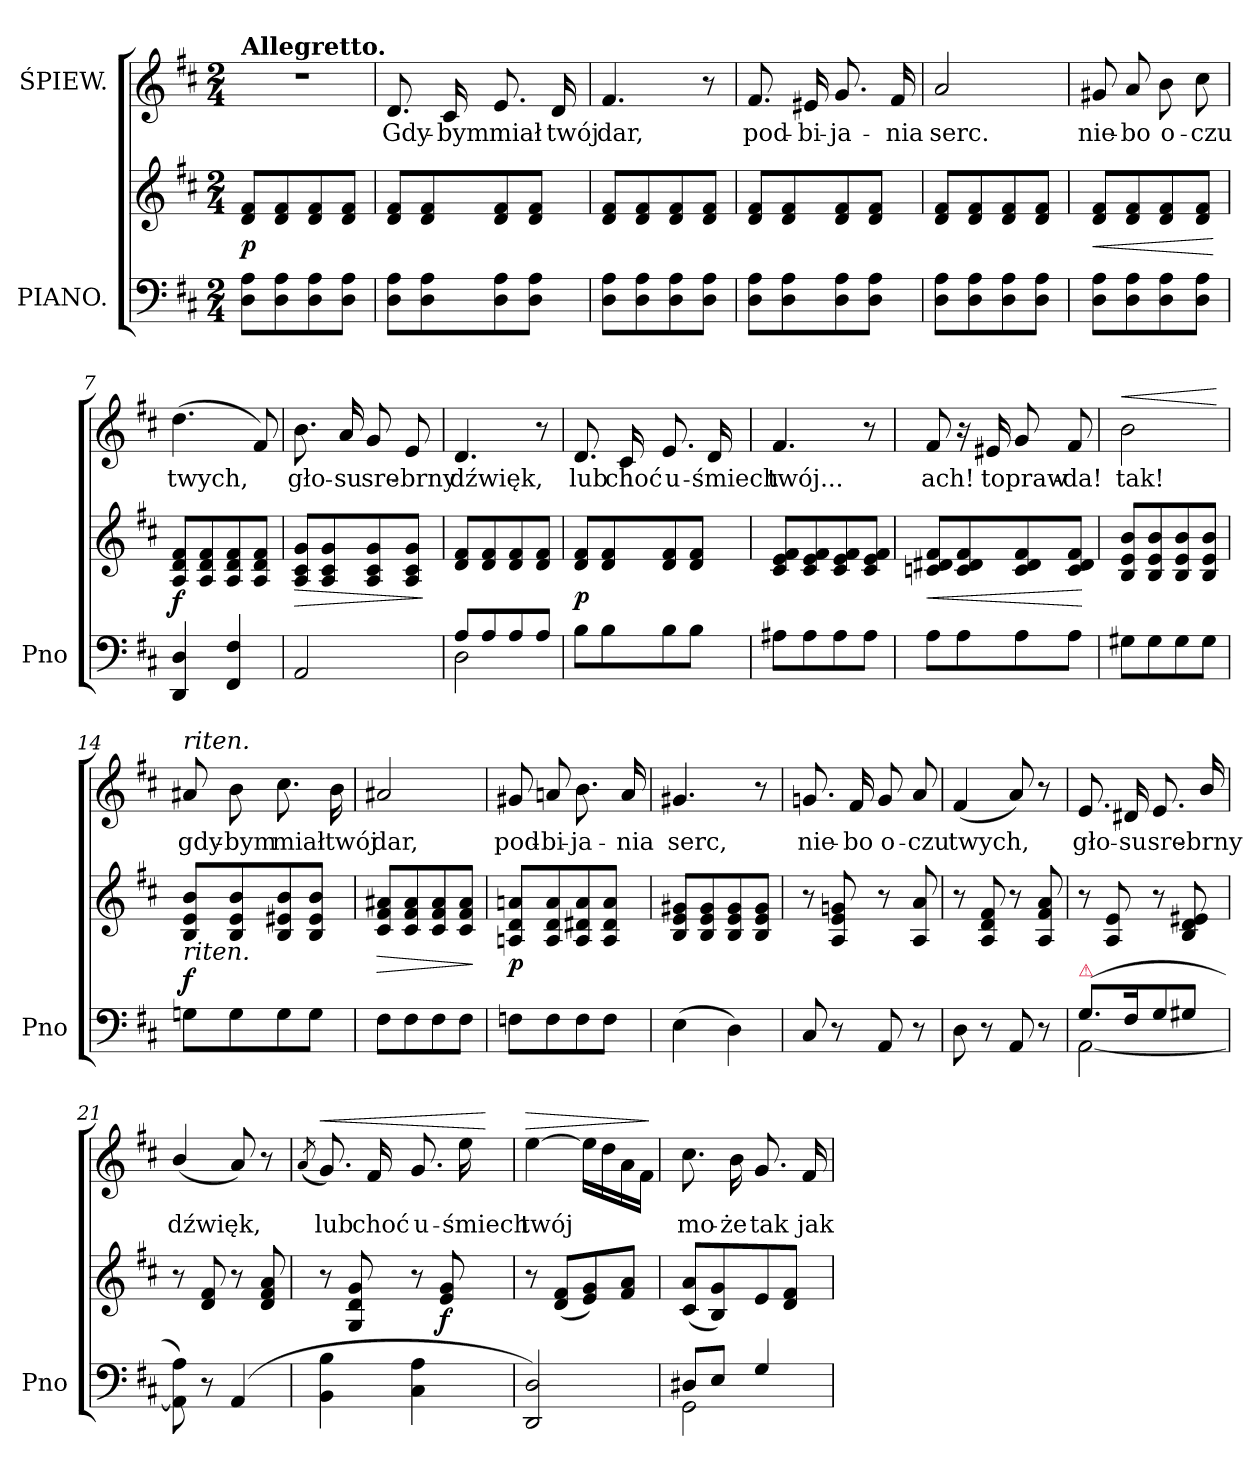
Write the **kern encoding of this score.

**kern	**kern	**dynam	**kern	**text	**dynam
*part2	*part2	*part2	*part1	*part1	*part1
*staff3	*staff2	*staff2/3	*staff1	*staff1	*staff1
*I"PIANO.	*	*	*I"ŚPIEW.	*	*
*I'Pno	*	*	*	*	*
*clefF4	*clefG2	*	*clefG2	*	*
*k[f#c#]	*k[f#c#]	*	*k[f#c#]	*	*
*D:	*D:	*	*D:	*	*
*M2/4	*M2/4	*	*M2/4	*	*
=1	=1	=1	=1	=1	=1
!	!	!	!LO:TX:a:B:t=Allegretto.	!	!
8D\ 8A\L	8d/ 8f#/L	p	2r	.	.
8D\ 8A\	8d/ 8f#/	.	.	.	.
8D\ 8A\	8d/ 8f#/	.	.	.	.
8D\ 8A\J	8d/ 8f#/J	.	.	.	.
=2	=2	=2	=2	=2	=2
8D\ 8A\L	8d/ 8f#/L	.	8.d/	Gdy-	.
8D\ 8A\	8d/ 8f#/	.	.	.	.
.	.	.	16c#/	-bym	.
8D\ 8A\	8d/ 8f#/	.	8.e/	miał	.
8D\ 8A\J	8d/ 8f#/J	.	.	.	.
.	.	.	16d/	twój	.
=3	=3	=3	=3	=3	=3
8D\ 8A\L	8d/ 8f#/L	.	4.f#/	dar,	.
8D\ 8A\	8d/ 8f#/	.	.	.	.
8D\ 8A\	8d/ 8f#/	.	.	.	.
8D\ 8A\J	8d/ 8f#/J	.	8r	.	.
=4	=4	=4	=4	=4	=4
8D\ 8A\L	8d/ 8f#/L	.	8.f#/	pod-	.
8D\ 8A\	8d/ 8f#/	.	.	.	.
.	.	.	16e#X/	-bi-	.
8D\ 8A\	8d/ 8f#/	.	8.g/	-ja-	.
8D\ 8A\J	8d/ 8f#/J	.	.	.	.
.	.	.	16f#/	-nia	.
=5	=5	=5	=5	=5	=5
8D\ 8A\L	8d/ 8f#/L	.	2a/	serc.	.
8D\ 8A\	8d/ 8f#/	.	.	.	.
8D\ 8A\	8d/ 8f#/	.	.	.	.
8D\ 8A\J	8d/ 8f#/J	.	.	.	.
=6	=6	=6	=6	=6	=6
8D\ 8A\L	8d/ 8f#/L	<	8g#X/	nie-	.
8D\ 8A\	8d/ 8f#/	.	8a/	-bo	.
8D\ 8A\	8d/ 8f#/	.	8b\	o-	.
8D\ 8A\J	8d/ 8f#/J	.	8cc#\	-czu	.
.	.	[	.	.	.
=7	=7	=7	=7	=7	=7
4DD/ 4D/	8A/ 8d/ 8f#/L	f	(4.dd\	twych,	.
.	8A/ 8d/ 8f#/	.	.	.	.
4FF#/ 4F#/	8A/ 8d/ 8f#/	.	.	.	.
.	8A/ 8d/ 8f#/J	.	8f#/)	.	.
=8	=8	=8	=8	=8	=8
2AA/	8A/ 8c#/ 8g/L	>	8.b\	gło-	.
.	8A/ 8c#/ 8g/	.	.	.	.
.	.	.	16a/	-su	.
.	8A/ 8c#/ 8g/	.	8g/	sre-	.
.	8A/ 8c#/ 8g/J	.	8e/	-brny	.
.	.	]	.	.	.
=9	=9	=9	=9	=9	=9
*^	*	*	*	*	*
8A/L	2D\	8d/ 8f#/L	.	4.d/	dźwięk,	.
8A/	.	8d/ 8f#/	.	.	.	.
8A/	.	8d/ 8f#/	.	.	.	.
8A/J	.	8d/ 8f#/J	.	8r	.	.
*v	*v	*	*	*	*	*
=10	=10	=10	=10	=10	=10
8B\L	8d/ 8f#/L	p	8.d/	lub	.
8B\	8d/ 8f#/	.	.	.	.
.	.	.	16c#/	choć	.
8B\	8d/ 8f#/	.	8.e/	u-	.
8B\J	8d/ 8f#/J	.	.	.	.
.	.	.	16d/	-śmiech	.
=11	=11	=11	=11	=11	=11
8A#X\L	8c#/ 8e/ 8f#/L	.	4.f#/	twój...	.
8A#\	8c#/ 8e/ 8f#/	.	.	.	.
8A#\	8c#/ 8e/ 8f#/	.	.	.	.
8A#\J	8c#/ 8e/ 8f#/J	.	8r	.	.
=12	=12	=12	=12	=12	=12
8A\L	8cn/ 8d#X/ 8f#/L	<	8f#/	ach!	.
8A\	8c/ 8d#/ 8f#/	.	16r	.	.
.	.	.	16e#X/	to	.
8A\	8c/ 8d#/ 8f#/	.	8g/	praw-	.
8A\J	8c/ 8d#/ 8f#/J	.	8f#/	-da!	.
.	.	[	.	.	.
=13	=13	=13	=13	=13	=13
!	!	!	!	!	!LO:HP:a
8G#X\L	8B/ 8e/ 8b/L	.	2b\	tak!	<
8G#\	8B/ 8e/ 8b/	.	.	.	.
8G#\	8B/ 8e/ 8b/	.	.	.	.
8G#\J	8B/ 8e/ 8b/J	.	.	.	.
.	.	.	.	.	[
=14	=14	=14	=14	=14	=14
!	!	!	!LO:TX:a:i:t=riten.	!	!
!	!LO:TX:b:i:t=riten.	!	!	!	!
8Gn\L	8B/ 8e/ 8b/L	f	8a#X/	gdy-	.
8G\	8B/ 8e/ 8b/	.	8b\	-bym	.
8G\	8B/ 8e#X/ 8b/	.	8.cc#\	miał	.
8G\J	8B/ 8e#/ 8b/J	.	.	.	.
.	.	.	16b\	twój	.
=15	=15	=15	=15	=15	=15
8F#\L	8c#/ 8f#/ 8a#X/L	>	2a#X/	dar,	.
8F#\	8c#/ 8f#/ 8a#/	.	.	.	.
8F#\	8c#/ 8f#/ 8a#/	.	.	.	.
8F#\J	8c#/ 8f#/ 8a#/J	.	.	.	.
.	.	]	.	.	.
=16	=16	=16	=16	=16	=16
8Fn\L	8An/ 8d/ 8an/L	p	8g#X/	pod-	.
8F\	8A/ 8d/ 8a/	.	8an/	-bi-	.
8F\	8A/ 8d#X/ 8a/	.	8.b\	-ja-	.
8F\J	8A/ 8d#/ 8a/J	.	.	.	.
.	.	.	16a/	-nia	.
=17	=17	=17	=17	=17	=17
(4E\	8B/ 8e/ 8g#X/L	.	4.g#X/	serc,	.
.	8B/ 8e/ 8g#/	.	.	.	.
4D\)	8B/ 8e/ 8g#/	.	.	.	.
.	8B/ 8e/ 8g#/J	.	8r	.	.
=18	=18	=18	=18	=18	=18
8C#/	8r	.	8.gn/	nie-	.
8r	8A/ 8e/ 8gn/	.	.	.	.
.	.	.	16f#/	-bo	.
8AA/	8r	.	8g/	o-	.
8r	8A/ 8a/	.	8a/	-czu	.
=19	=19	=19	=19	=19	=19
8D\	8r	.	(4f#/	twych,	.
8r	8A/ 8d/ 8f#/	.	.	.	.
8AA/	8r	.	8a/)	.	.
8r	8A/ 8f#/ 8a/	.	8r	.	.
=20	=20	=20	=20	=20	=20
*^	*	*	*	*	*
!LO:TX:a:color=crimson:t=⚠	!	!	!	!	!	!
(<8.G/L	[2AA\	8r	.	8.e/	gło-	.
.	.	8A/ 8e/	.	.	.	.
16F#/K	.	.	.	16d#X/	-su	.
8G/	.	8r	.	8.e/	sre-	.
8G#X/J	.	8B/ 8d/ 8e#X/	.	.	.	.
.	.	.	.	16b/	-brny	.
*v	*v	*	*	*	*	*
=21	=21	=21	=21	=21	=21
8AA]\ 8A\)	8r	.	(4b/	dźwięk,	.
8r	8d/ 8f#/	.	.	.	.
(<4AA/	8r	.	8a/)	.	.
.	8d/ 8f#/ 8a/	.	8r	.	.
=22	=22	=22	=22	=22	=22
.	.	.	(8qa/	.	.
!	!	!	!	!	!LO:HP:a
4BB\ 4B\	8r	.	8.g/)	lub	<
.	8G/ 8d/ 8g/	.	.	.	.
.	.	.	16f#/	choć	.
4C#\ 4A\	8r	.	8.g/	u-	.
.	8e/ 8g/	f	.	.	.
.	.	.	16ee\	-śmiech	.
.	.	.	.	.	[
=23	=23	=23	=23	=23	=23
!	!	!	!	!	!LO:HP:a
2DD/ 2D/)	8r	.	[4ee\	twój	>
.	(8d/ 8f#/L	.	.	.	.
.	8e/ 8g/)	.	16ee\LL]	.	.
.	.	.	16dd\	.	.
.	8f#/ 8a/J	.	16a\	.	.
.	.	.	16f#\JJ	.	.
.	.	.	.	.	]
=24	=24	=24	=24	=24	=24
*^	*	*	*	*	*
8D#X/L	2GG\	(8c#/ 8a/L	.	8.cc#\	mo-	.
8E/J	.	8B/ 8g/)	.	.	.	.
.	.	.	.	16b\	-że	.
4G/	.	8e/	.	8.g/	tak	.
.	.	8d/ 8f#/J	.	.	.	.
.	.	.	.	16f#/	jak	.
*v	*v	*	*	*	*	*
=	=	=	=	=	=
*-	*-	*-	*-	*-	*-
